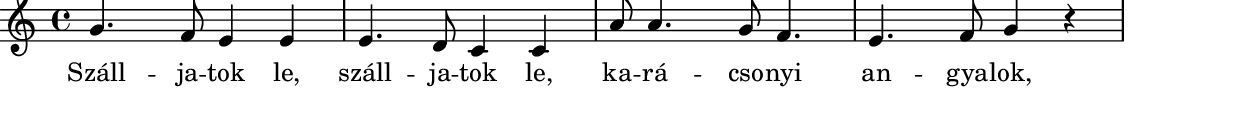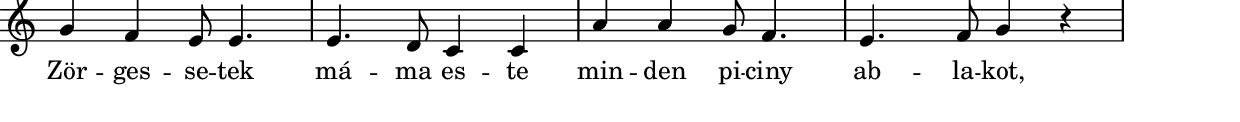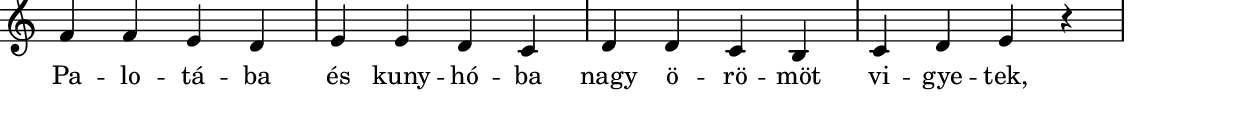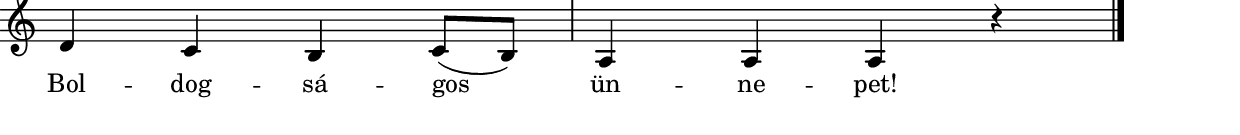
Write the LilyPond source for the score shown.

% MusicXML to Lilypond converter by Kovi

szovegAAA = \lyricmode {  "Száll" -- "ja" -- "tok" "le," "száll" -- "ja" -- "tok" "le," "ka" -- "rá" -- "cso" -- "nyi" "an" -- "gya" -- "lok," "Zör" -- "ges" -- "se" -- "tek" "má" -- "ma" "es" -- "te" "min" -- "den" "pi" -- "ciny" "ab" -- "la" -- "kot," "Pa" -- "lo" -- "tá" -- "ba" "és" "kuny" -- "hó" -- "ba" "nagy" "ö" -- "rö" -- "möt" "vi" -- "gye" -- "tek," "Bol" -- "dog" -- "sá" -- "gos" "ün" -- "ne" -- "pet!"  }

% Analyzing...
% 1 parts
% 1 Staff
% forceBassClefActive = 
melody = {
% 57 notes in the part
% 1 voices

\new Staff
\new Voice {
% 57 notes
% 14 mesaures

% Measure 1
\clef "treble"
\key c \major
\time 4/4 
g'4. f'8 e'4 e'4 
% Measure 2
e'4. d'8 c'4 c'4 
% Measure 3
a'8 a'4. g'8 f'4. 
% Measure 4
e'4. f'8 g'4 r4 
% Measure 5
\break
g'4 f'4 e'8 e'4. 
% Measure 6
e'4. d'8 c'4 c'4 
% Measure 7
a'4 a'4 g'8 f'4. 
% Measure 8
e'4. f'8 g'4 r4 
% Measure 9
\break
f'4 f'4 e'4 d'4 
% Measure 10
e'4 e'4 d'4 c'4 
% Measure 11
d'4 d'4 c'4 b4 
% Measure 12
c'4 d'4 e'4 r4 
% Measure 13
\break
d'4 c'4 b4 c'8 (b8 )
% Measure 14
a4 a4 a4 r4 \bar "|." 
} % voice
\addlyrics { \szovegAAA }

} % melody


harmonies = \chordmode {
% 12 chords
\germanChords
c4 s4 s4 s4 s4 s4 s4 s4 f4 s4 s4 s4 g4 s4 s4 s4 c4 s4 s4 s4 s4 s4 s4 s4 f4 s4 s4 s4 g4 s4 s4 s4 f4 s4 s4 s4 c4 s4 s4 s4 g4 s4 s4 s4 c4 s4 s4 s4 g4 s4 s4 s4 a4:m
}

\include "../../definitions.ly"
